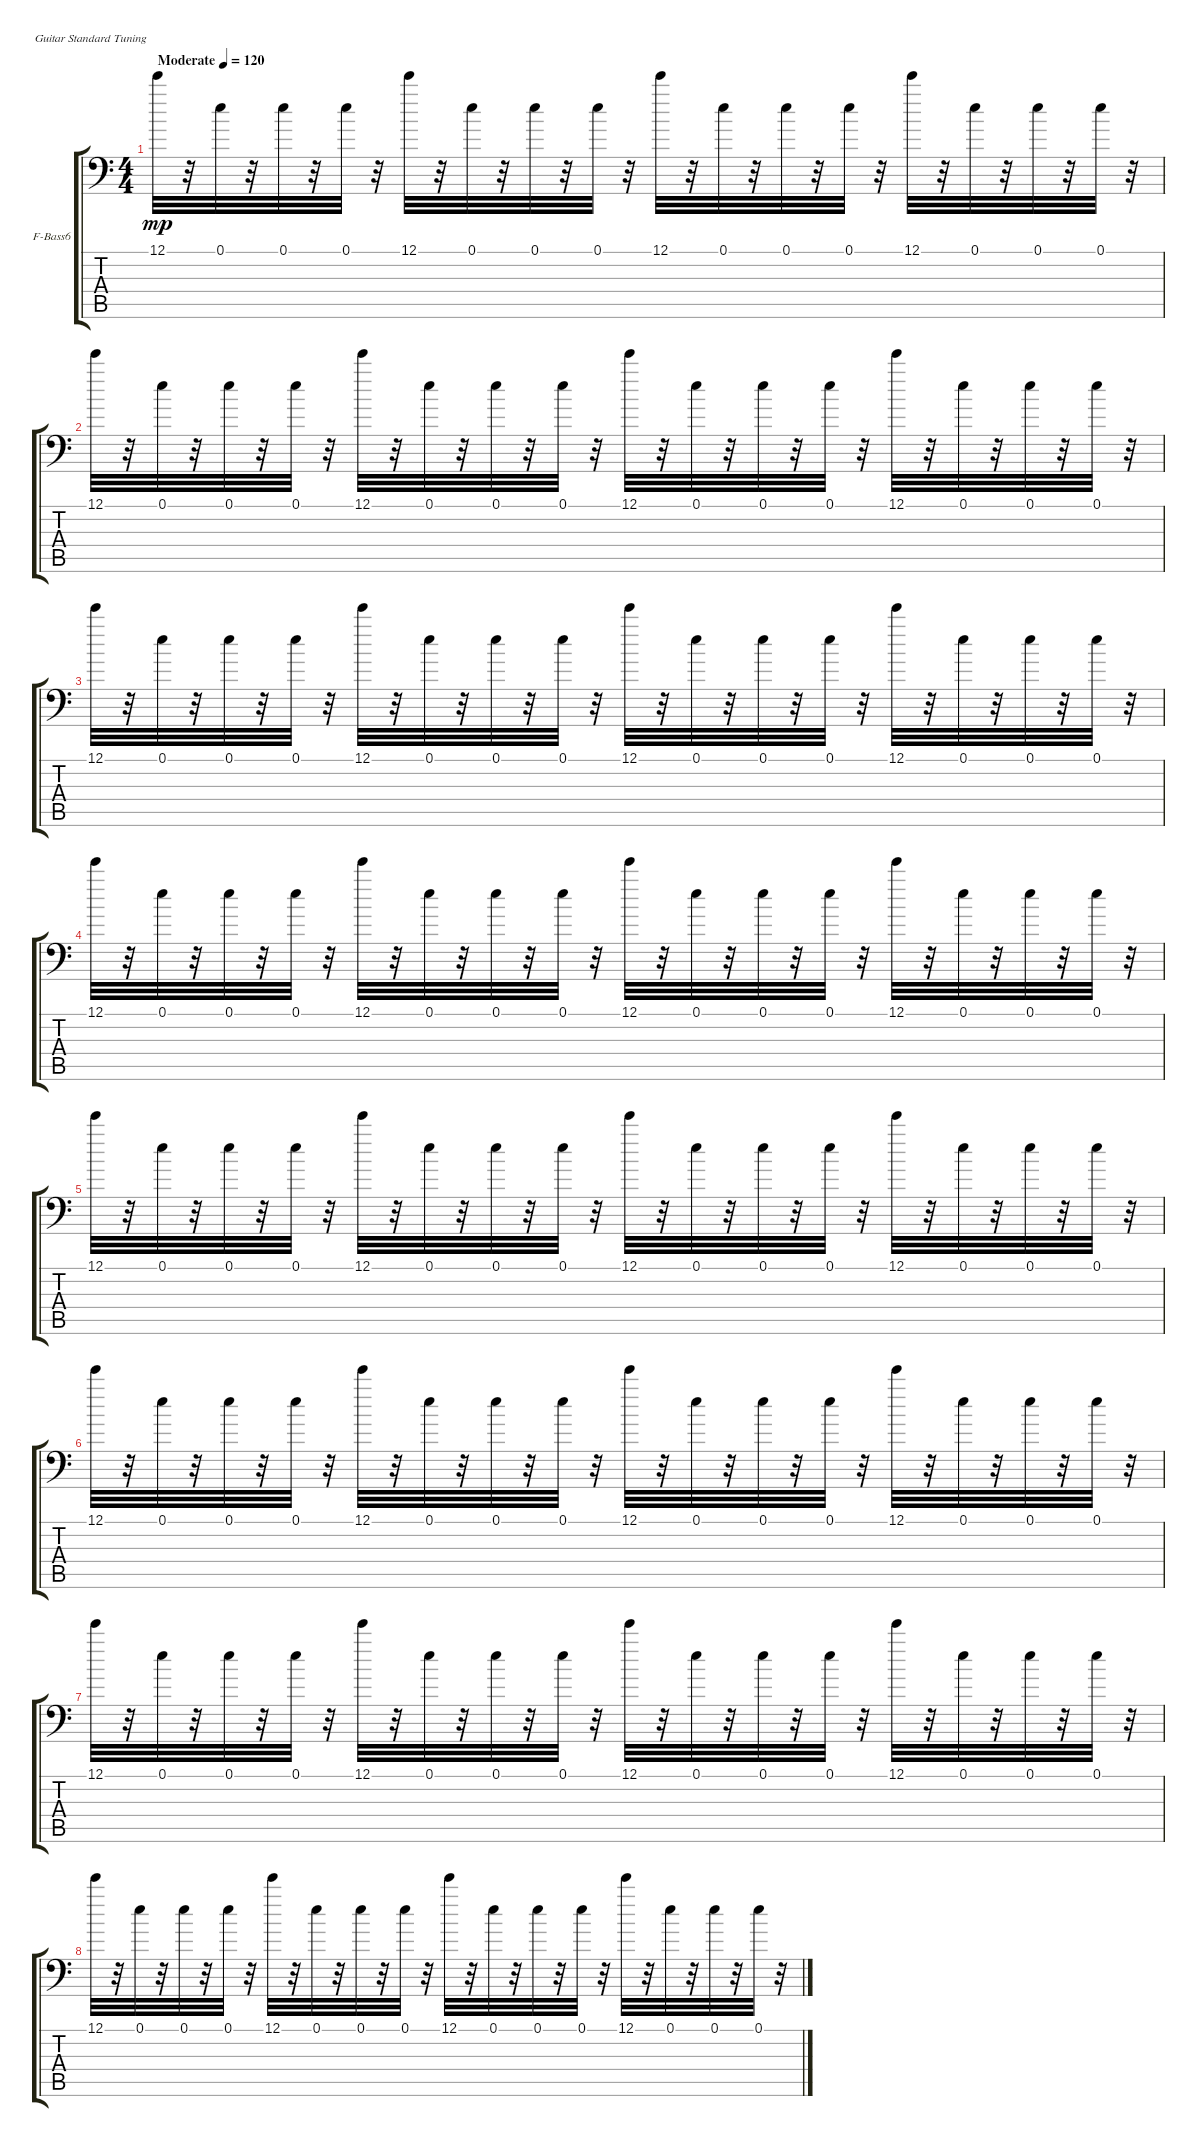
\bracketExtendMode groupsimilarinstruments
\firstSystemTrackNameOrientation horizontal
\otherSystemsTrackNameOrientation horizontal
\track ("Synth 1" "F-Bass6") {instrument fretlessbass}
\staff {score tabs}
\tuning (E4 B3 G3 D3 A2 E2)
\ts (4 4)
\beaming (8 2 2 2 2)
\tempo (120 "Moderate")
\clef f4
\ks c
12.1.32{dy mp instrument fretlessbass} r.32 0.1.32 r.32 0.1.32 r.32 0.1.32 r.32 12.1.32 r.32 0.1.32 r.32 0.1.32 r.32 0.1.32 r.32 12.1.32 r.32 0.1.32 r.32 0.1.32 r.32 0.1.32 r.32 12.1.32 r.32 0.1.32 r.32 0.1.32 r.32 0.1.32 r.32 |
12.1.32 r.32 0.1.32 r.32 0.1.32 r.32 0.1.32 r.32 12.1.32 r.32 0.1.32 r.32 0.1.32 r.32 0.1.32 r.32 12.1.32 r.32 0.1.32 r.32 0.1.32 r.32 0.1.32 r.32 12.1.32 r.32 0.1.32 r.32 0.1.32 r.32 0.1.32 r.32 |
12.1.32 r.32 0.1.32 r.32 0.1.32 r.32 0.1.32 r.32 12.1.32 r.32 0.1.32 r.32 0.1.32 r.32 0.1.32 r.32 12.1.32 r.32 0.1.32 r.32 0.1.32 r.32 0.1.32 r.32 12.1.32 r.32 0.1.32 r.32 0.1.32 r.32 0.1.32 r.32 |
12.1.32 r.32 0.1.32 r.32 0.1.32 r.32 0.1.32 r.32 12.1.32 r.32 0.1.32 r.32 0.1.32 r.32 0.1.32 r.32 12.1.32 r.32 0.1.32 r.32 0.1.32 r.32 0.1.32 r.32 12.1.32 r.32 0.1.32 r.32 0.1.32 r.32 0.1.32 r.32 |
12.1.32 r.32 0.1.32 r.32 0.1.32 r.32 0.1.32 r.32 12.1.32 r.32 0.1.32 r.32 0.1.32 r.32 0.1.32 r.32 12.1.32 r.32 0.1.32 r.32 0.1.32 r.32 0.1.32 r.32 12.1.32 r.32 0.1.32 r.32 0.1.32 r.32 0.1.32 r.32 |
12.1.32 r.32 0.1.32 r.32 0.1.32 r.32 0.1.32 r.32 12.1.32 r.32 0.1.32 r.32 0.1.32 r.32 0.1.32 r.32 12.1.32 r.32 0.1.32 r.32 0.1.32 r.32 0.1.32 r.32 12.1.32 r.32 0.1.32 r.32 0.1.32 r.32 0.1.32 r.32 |
12.1.32 r.32 0.1.32 r.32 0.1.32 r.32 0.1.32 r.32 12.1.32 r.32 0.1.32 r.32 0.1.32 r.32 0.1.32 r.32 12.1.32 r.32 0.1.32 r.32 0.1.32 r.32 0.1.32 r.32 12.1.32 r.32 0.1.32 r.32 0.1.32 r.32 0.1.32 r.32 |
12.1.32 r.32 0.1.32 r.32 0.1.32 r.32 0.1.32 r.32 12.1.32 r.32 0.1.32 r.32 0.1.32 r.32 0.1.32 r.32 12.1.32 r.32 0.1.32 r.32 0.1.32 r.32 0.1.32 r.32 12.1.32 r.32 0.1.32 r.32 0.1.32 r.32 0.1.32 r.32
